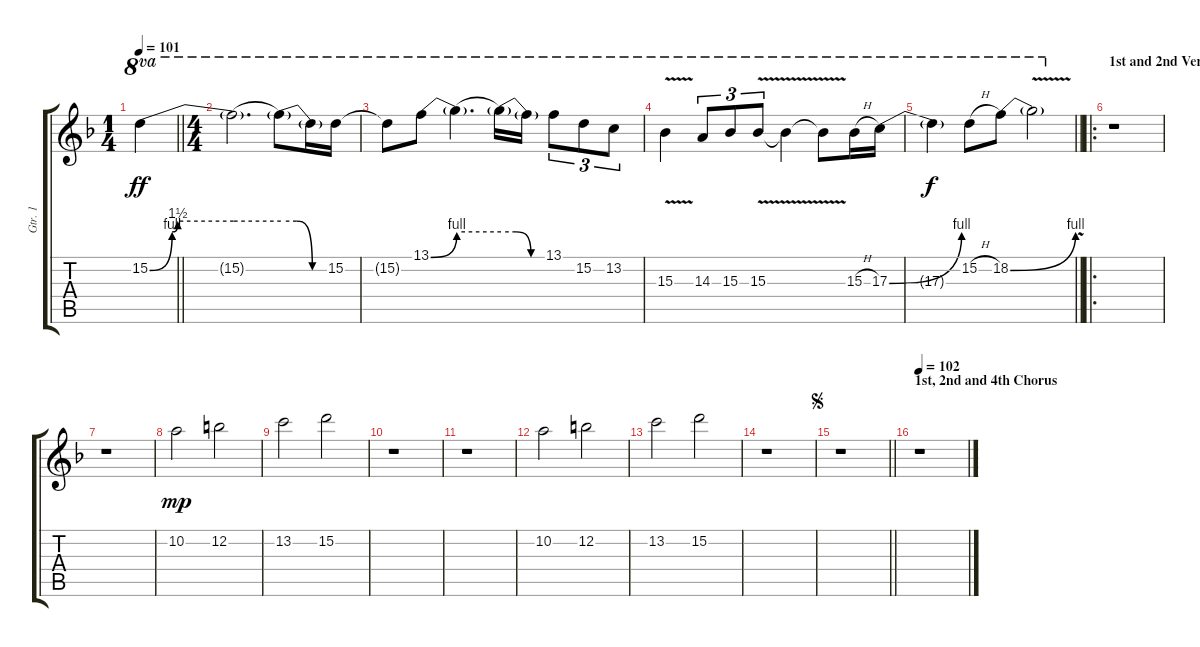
\track ("Gtr. 1" "Gtr. 1") {instrument distortionguitar}
\staff {score tabs}
\tuning (E4 B3 G3 D3 A2 E2) {hide}
\ts (1 4)
\tempo 101
\clef g2
\barLineRight lightlight
\ks f
15.2{be (custom 0 0 16 4 20 6 60 6)}.4{ot 8va dy ff instrument distortionguitar} |
\ts (4 4)
15.2{be (hold 0 6 60 6) t}.2{d ot 8va} 15.2{be (custom 0 6 20 6 40 0 60 0) t}.8{ot 8va} 15.2{t}.16{ot 8va} 15.2.16{ot 8va} |
15.2{t}.8{ot 8va} 13.1{be (bend 0 0 60 4)}.8{ot 8va} 13.1{be (hold 0 4 60 4) t}.4{d ot 8va} 13.1{be (custom 0 4 20 4 40 0 60 0) t}.16{ot 8va} 13.1{t}.16{ot 8va} 13.1.8{tu (3 2) ot 8va} 15.2.8{tu (3 2) ot 8va} 13.2.8{tu (3 2) ot 8va} |
15.3{v}.4{ot 8va} 14.3.8{tu (3 2) ot 8va} 15.3.8{tu (3 2) ot 8va} 15.3{v}.8{tu (3 2) ot 8va} 15.3{v t}.4{ot 8va} 15.3{t}.8{ot 8va} 15.3{h}.16{ot 8va} 17.3{be (bend 0 0 60 4)}.16{ot 8va} |
\barLineRight lightlight
17.3{t}.4{ot 8va dy f} 15.2{h}.8{ot 8va} 18.2{be (bend 0 0 60 4)}.8{ot 8va} 18.2{v t}.2{ot 8va} |
\ro
\section ("" "1st and 2nd Verse")
r.1 |
r.1 |
10.2.2{dy mp} 12.2.2 |
13.2.2 15.2.2 |
r.1 |
r.1 |
10.2.2 12.2.2 |
13.2.2 15.2.2 |
r.1 |
\jump segno
\barLineRight lightlight
r.1 |
\section ("" "1st, 2nd and 4th Chorus")
\tempo 102
r.1
